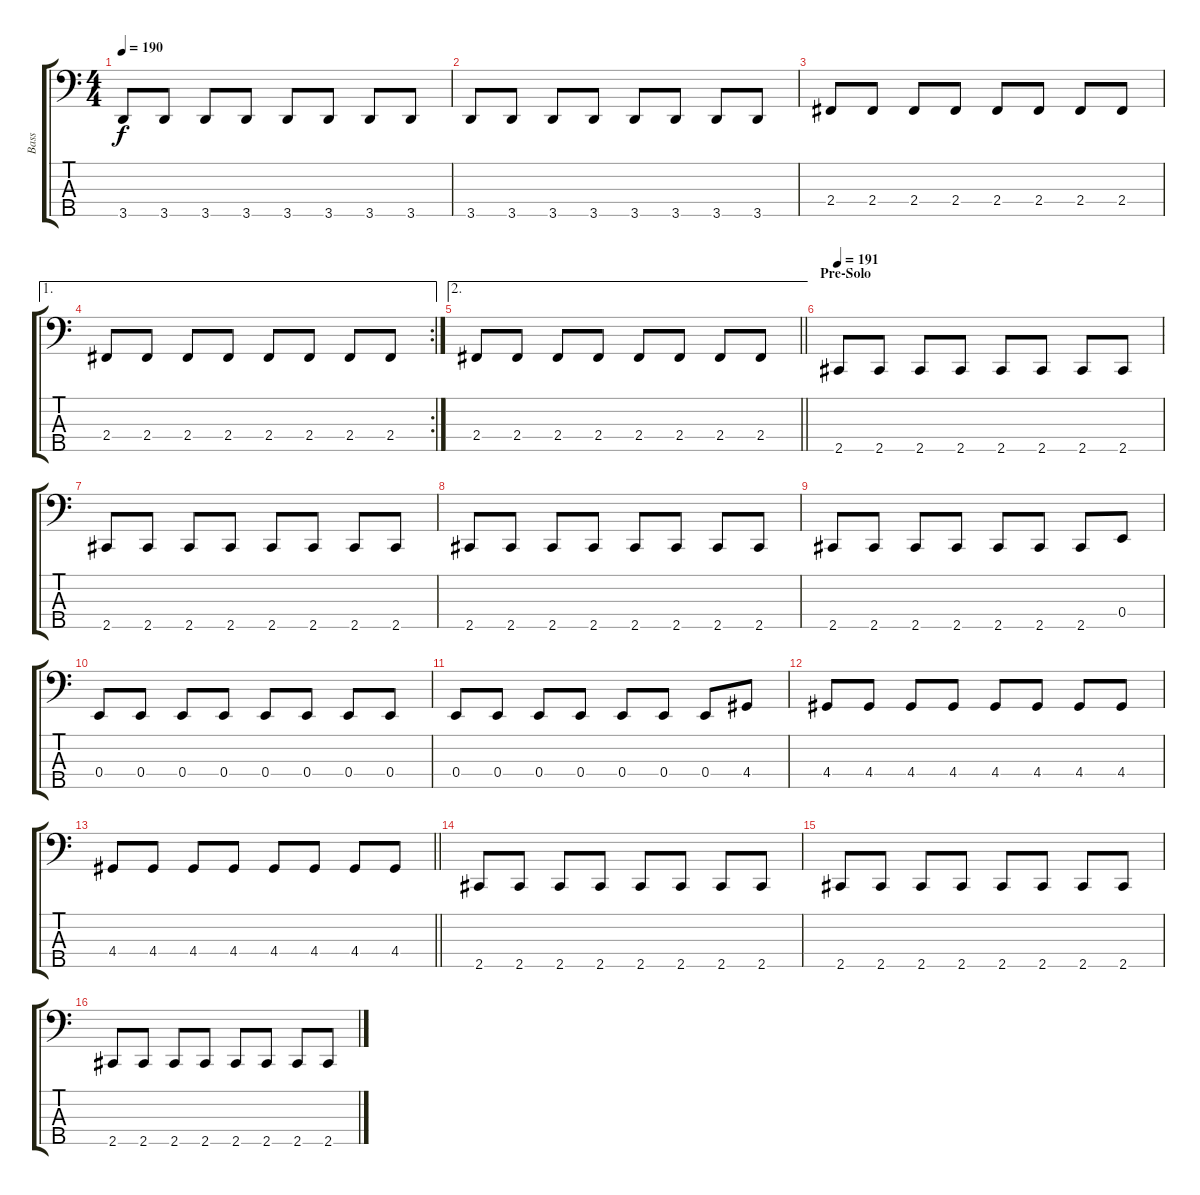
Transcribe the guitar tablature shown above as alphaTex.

\track ("Bass" "Bass") {instrument electricbassfinger}
\staff {score tabs}
\tuning (G2 D2 A1 E1 B0) {hide}
\ts (4 4)
\tempo 190
\clef f4
\ks c
3.5.8{dy f} 3.5.8 3.5.8 3.5.8 3.5.8 3.5.8 3.5.8 3.5.8 |
3.5.8 3.5.8 3.5.8 3.5.8 3.5.8 3.5.8 3.5.8 3.5.8 |
2.4.8 2.4.8 2.4.8 2.4.8 2.4.8 2.4.8 2.4.8 2.4.8 |
\ae 1
\rc 2
2.4.8 2.4.8 2.4.8 2.4.8 2.4.8 2.4.8 2.4.8 2.4.8 |
\ae 2
\barLineRight lightlight
2.4.8 2.4.8 2.4.8 2.4.8 2.4.8 2.4.8 2.4.8 2.4.8 |
\section ("" "Pre-Solo")
\tempo 191
2.5.8 2.5.8 2.5.8 2.5.8 2.5.8 2.5.8 2.5.8 2.5.8 |
2.5.8 2.5.8 2.5.8 2.5.8 2.5.8 2.5.8 2.5.8 2.5.8 |
2.5.8 2.5.8 2.5.8 2.5.8 2.5.8 2.5.8 2.5.8 2.5.8 |
2.5.8 2.5.8 2.5.8 2.5.8 2.5.8 2.5.8 2.5.8 0.4.8 |
0.4.8 0.4.8 0.4.8 0.4.8 0.4.8 0.4.8 0.4.8 0.4.8 |
0.4.8 0.4.8 0.4.8 0.4.8 0.4.8 0.4.8 0.4.8 4.4.8 |
4.4.8 4.4.8 4.4.8 4.4.8 4.4.8 4.4.8 4.4.8 4.4.8 |
\barLineRight lightlight
4.4.8 4.4.8 4.4.8 4.4.8 4.4.8 4.4.8 4.4.8 4.4.8 |
\section ("" "")
2.5.8 2.5.8 2.5.8 2.5.8 2.5.8 2.5.8 2.5.8 2.5.8 |
2.5.8 2.5.8 2.5.8 2.5.8 2.5.8 2.5.8 2.5.8 2.5.8 |
2.5.8 2.5.8 2.5.8 2.5.8 2.5.8 2.5.8 2.5.8 2.5.8
